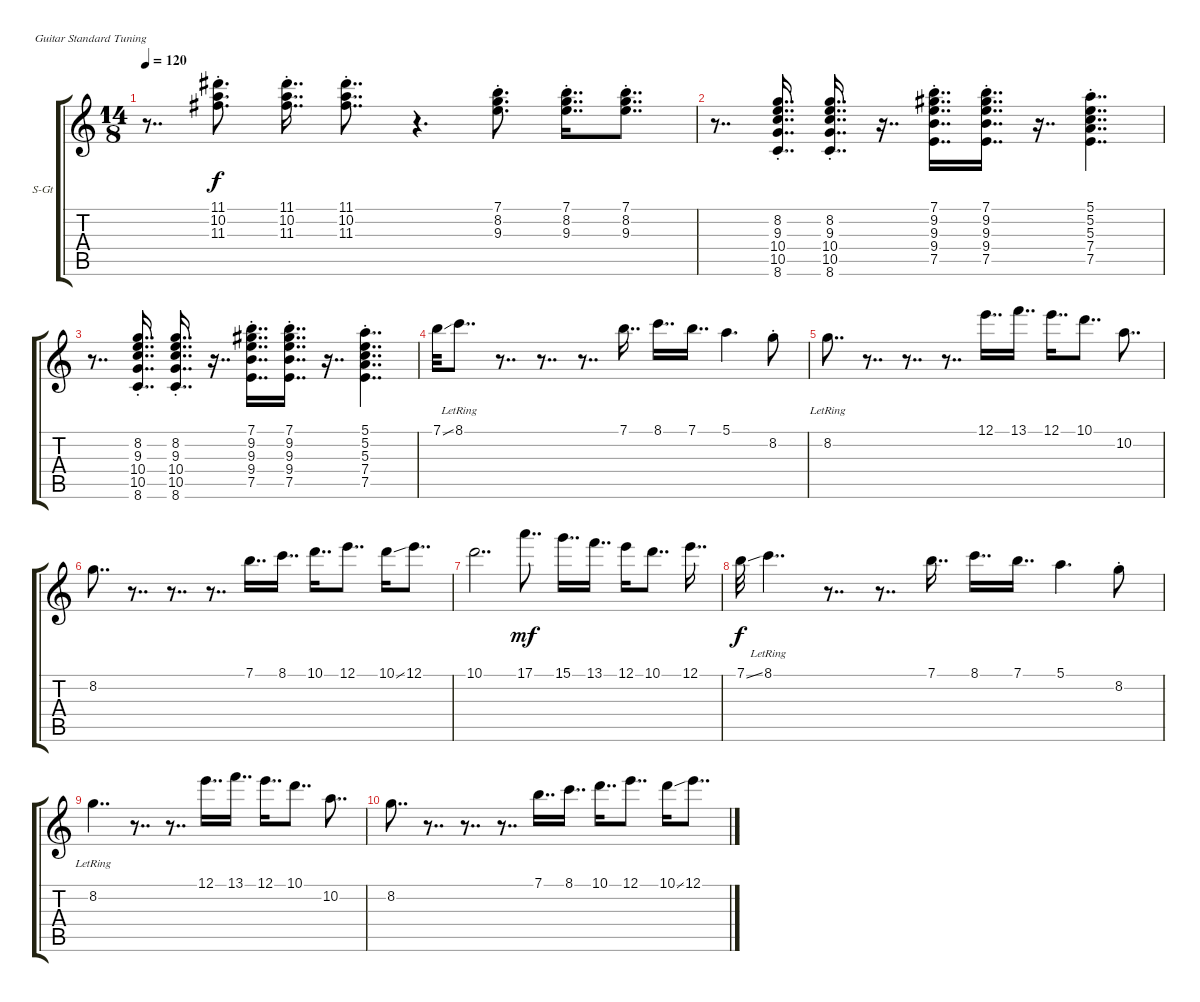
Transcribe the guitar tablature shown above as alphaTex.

\defaultSystemsLayout 4
\bracketExtendMode groupsimilarinstruments
\firstSystemTrackNameOrientation horizontal
\otherSystemsTrackNameOrientation horizontal
\track ("Steel Guitar" "S-Gt") {instrument acousticguitarsteel}
\staff {score tabs}
\tuning (E4 B3 G3 D3 A2 E2)
\ts (14 8)
\tempo 120
\clef g2
\ks c
r.8{dd dy f} (11.3{st} 10.2{st} 11.1{st}).8{d} (11.3{st} 10.2{st} 11.1{st}).16{dd} (11.3{st} 10.2{st} 11.1{st}).8{dd} r.4{d} (9.3{st} 8.2{st} 7.1{st}).8{d} (8.2{st} 7.1{st} 9.3).16{dd} (9.3{st} 8.2{st} 7.1{st}).8{dd} |
r.8{dd} (8.6{st} 10.5{st} 10.4{st} 9.3{st} 8.2{st}).16{dd} (8.6{st} 10.5{st} 10.4{st} 9.3{st} 8.2{st}).16{dd} r.16{dd} (7.5{st} 9.4{st} 9.3{st} 9.2{st} 7.1{st}).16{dd} (7.5{st} 9.4{st} 9.3{st} 9.2{st} 7.1{st}).16{dd} r.16{dd} (7.5{st} 7.4{st} 5.3{st} 5.2{st} 5.1{st}).4{dd} |
r.8{dd} (8.6{st} 10.5{st} 10.4{st} 9.3{st} 8.2{st}).16{dd} (8.6{st} 10.5{st} 10.4{st} 9.3{st} 8.2{st}).16{dd} r.16{dd} (7.5{st} 9.4{st} 9.3{st} 9.2{st} 7.1{st}).16{dd} (7.5{st} 9.4{st} 9.3{st} 9.2{st} 7.1{st}).16{dd} r.16{dd} (7.5{st} 7.4{st} 5.3{st} 5.2{st} 5.1{st}).4{dd} |
7.1{ss}.32 8.1{lr}.8{dd} r.8{dd} r.8{dd} r.8{dd} 7.1.16{dd} 8.1.16{dd} 7.1.16{dd} 5.1.4{d} 8.2{st}.8 |
8.2{lr}.8{dd} r.8{dd} r.8{dd} r.8{dd} 12.1.16{dd} 13.1.16{dd} 12.1.16{dd} 10.1.8{dd} 10.2.8{dd} |
8.2.8{dd} r.8{dd} r.8{dd} r.8{dd} 7.1.16{dd} 8.1.16{dd} 10.1.16{dd} 12.1.8{dd} 10.1{ss}.16 12.1.8{dd} |
10.1.2{dd} 17.1.8{dd dy mf} 15.1.16{dd} 13.1.16{dd} 12.1.16 10.1.8{dd} 12.1.16{dd} |
7.1{ss}.32{dy f} 8.1{lr}.4{dd} r.8{dd} r.8{dd} 7.1.16{dd} 8.1.16{dd} 7.1.16{dd} 5.1.4{d} 8.2{st}.8 |
8.2{lr}.4{dd} r.8{dd} r.8{dd} 12.1.16{dd} 13.1.16{dd} 12.1.16{dd} 10.1.8{dd} 10.2.8{dd} |
8.2.8{dd} r.8{dd} r.8{dd} r.8{dd} 7.1.16{dd} 8.1.16{dd} 10.1.16{dd} 12.1.8{dd} 10.1{ss}.16 12.1.8{dd}
